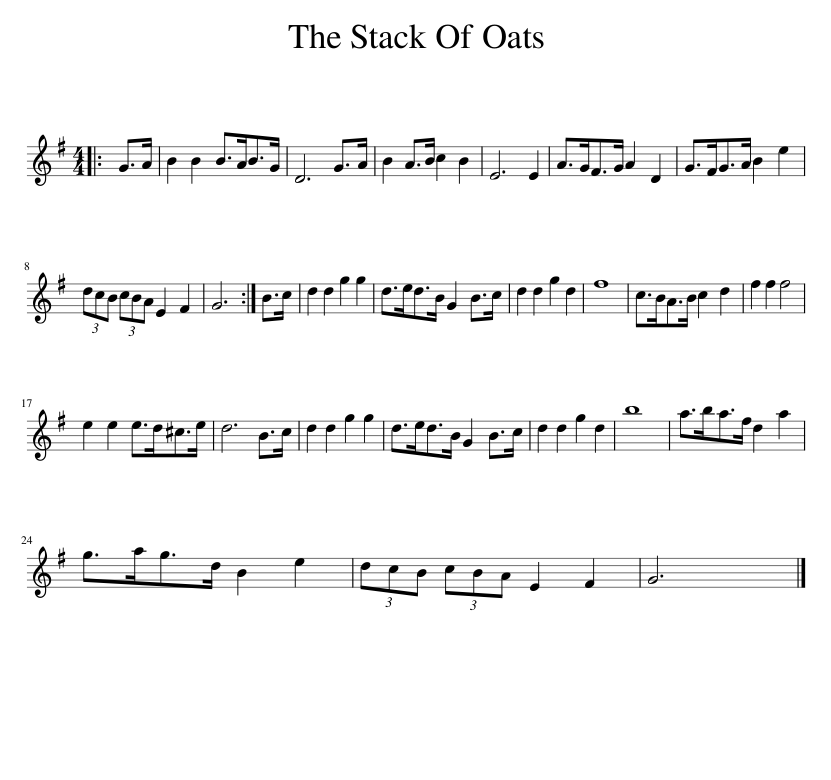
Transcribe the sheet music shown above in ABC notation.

X:1
L:1/8
M:4/4
I:linebreak $
K:G
V:1 treble
V:1
|: G>A | B2 B2 B>AB>G | D6 G>A | B2 A>B c2 B2 | E6 E2 | %5
 A>GF>G A2 D2 | G>FG>A B2 e2 |$ (3dcB (3cBA E2 F2 | G6 :| B>c | %10
 d2 d2 g2 g2 | d>ed>B G2 B>c | d2 d2 g2 d2 | f8 | c>BA>B c2 d2 | %15
 f2 f2 f4 |$ e2 e2 e>d^c>e | d6 B>c | d2 d2 g2 g2 | d>ed>B G2 B>c | %20
 d2 d2 g2 d2 | b8 | a>ba>f d2 a2 |$ g>ag>d B2 e2 | (3dcB (3cBA E2 F2 | %25
 G6 |] %26
